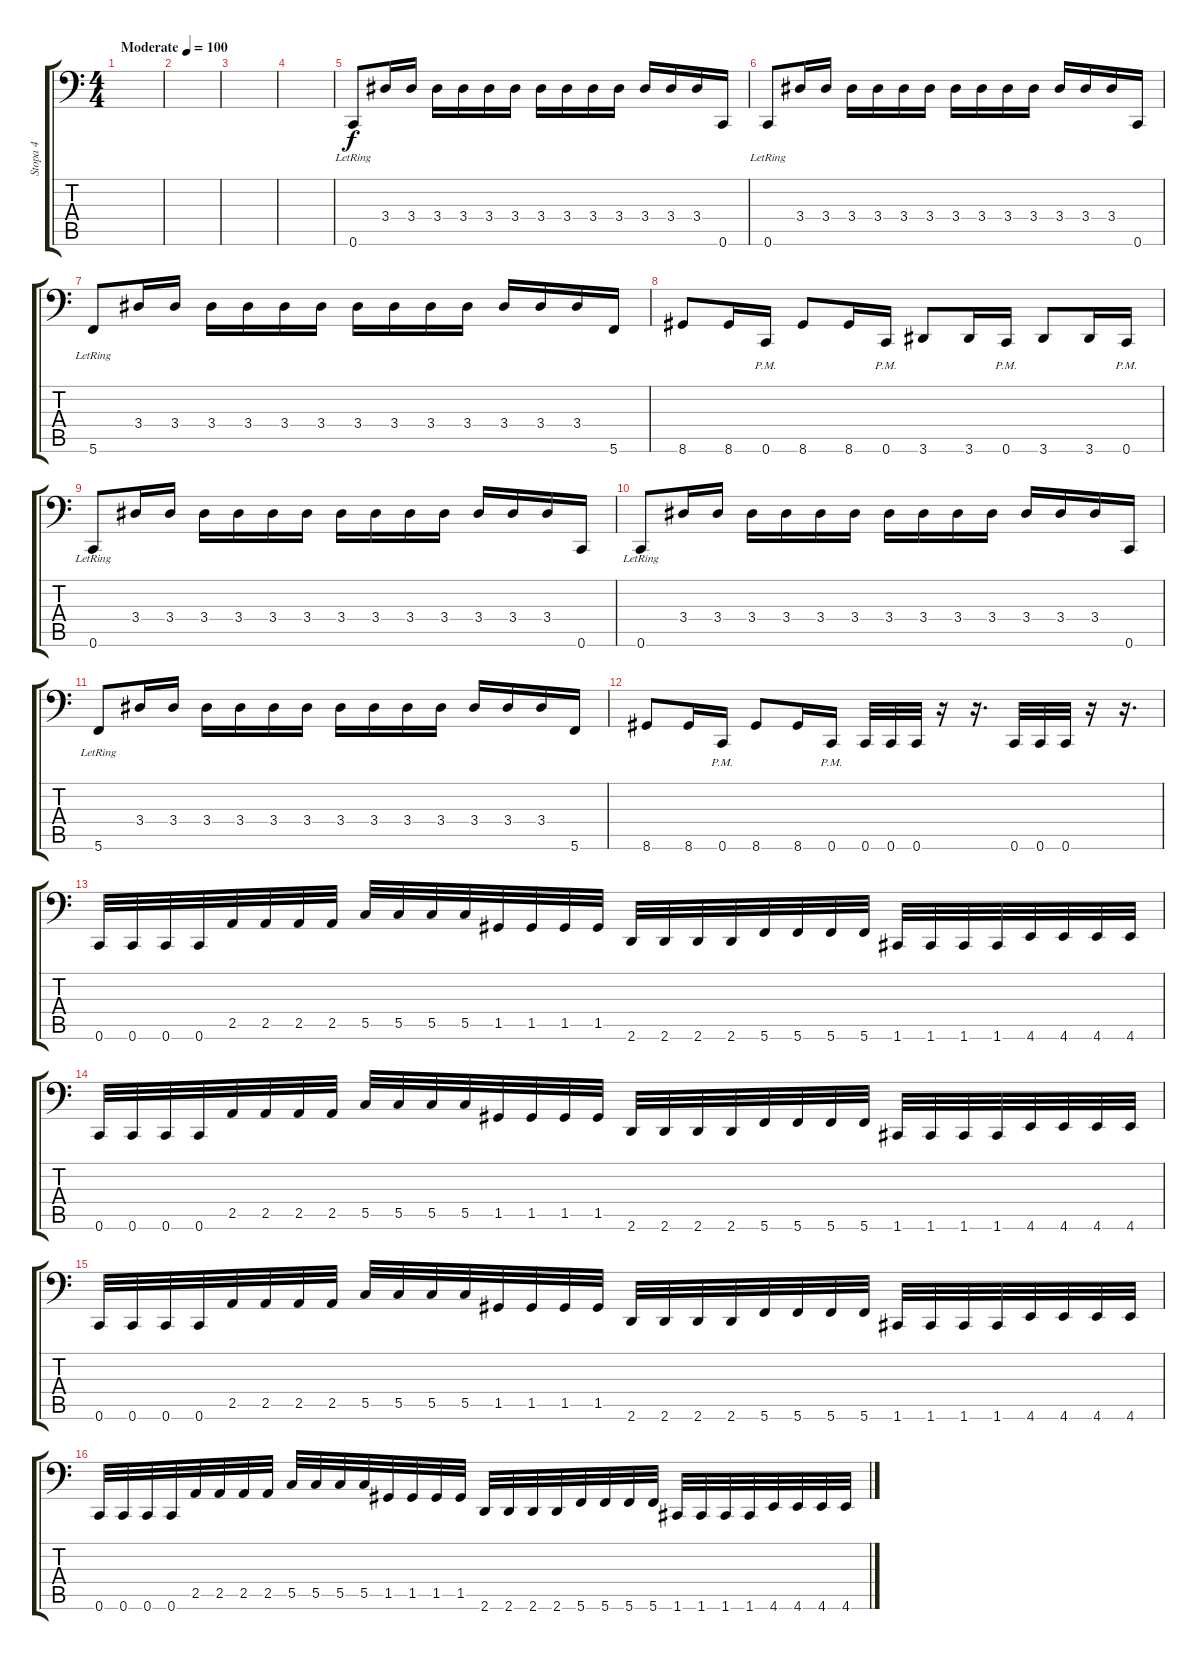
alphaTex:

\track ("Stopa 4" "Stopa 4") {instrument electricbasspick}
\staff {score tabs}
\tuning (D3 A2 F2 C2 G1 C1) {hide}
\ts (4 4)
\tempo (100 "Moderate")
\clef f4
\ks c
|
|
|
|
0.6{lr}.8 3.4.16 3.4.16 3.4.16 3.4.16 3.4.16 3.4.16 3.4.16 3.4.16 3.4.16 3.4.16 3.4.16 3.4.16 3.4.16 0.6.16 |
0.6{lr}.8 3.4.16 3.4.16 3.4.16 3.4.16 3.4.16 3.4.16 3.4.16 3.4.16 3.4.16 3.4.16 3.4.16 3.4.16 3.4.16 0.6.16 |
5.6{lr}.8 3.4.16 3.4.16 3.4.16 3.4.16 3.4.16 3.4.16 3.4.16 3.4.16 3.4.16 3.4.16 3.4.16 3.4.16 3.4.16 5.6.16 |
8.6.8 8.6.16 0.6{pm}.16 8.6.8 8.6.16 0.6{pm}.16 3.6.8 3.6.16 0.6{pm}.16 3.6.8 3.6.16 0.6{pm}.16 |
0.6{lr}.8 3.4.16 3.4.16 3.4.16 3.4.16 3.4.16 3.4.16 3.4.16 3.4.16 3.4.16 3.4.16 3.4.16 3.4.16 3.4.16 0.6.16 |
0.6{lr}.8 3.4.16 3.4.16 3.4.16 3.4.16 3.4.16 3.4.16 3.4.16 3.4.16 3.4.16 3.4.16 3.4.16 3.4.16 3.4.16 0.6.16 |
5.6{lr}.8 3.4.16 3.4.16 3.4.16 3.4.16 3.4.16 3.4.16 3.4.16 3.4.16 3.4.16 3.4.16 3.4.16 3.4.16 3.4.16 5.6.16 |
8.6.8 8.6.16 0.6{pm}.16 8.6.8 8.6.16 0.6{pm}.16 0.6.32 0.6.32 0.6.32 r.16 r.16{d} 0.6.32 0.6.32 0.6.32 r.16 r.16{d} |
0.6.32 0.6.32 0.6.32 0.6.32 2.5.32 2.5.32 2.5.32 2.5.32 5.5.32 5.5.32 5.5.32 5.5.32 1.5.32 1.5.32 1.5.32 1.5.32 2.6.32 2.6.32 2.6.32 2.6.32 5.6.32 5.6.32 5.6.32 5.6.32 1.6.32 1.6.32 1.6.32 1.6.32 4.6.32 4.6.32 4.6.32 4.6.32 |
0.6.32 0.6.32 0.6.32 0.6.32 2.5.32 2.5.32 2.5.32 2.5.32 5.5.32 5.5.32 5.5.32 5.5.32 1.5.32 1.5.32 1.5.32 1.5.32 2.6.32 2.6.32 2.6.32 2.6.32 5.6.32 5.6.32 5.6.32 5.6.32 1.6.32 1.6.32 1.6.32 1.6.32 4.6.32 4.6.32 4.6.32 4.6.32 |
0.6.32 0.6.32 0.6.32 0.6.32 2.5.32 2.5.32 2.5.32 2.5.32 5.5.32 5.5.32 5.5.32 5.5.32 1.5.32 1.5.32 1.5.32 1.5.32 2.6.32 2.6.32 2.6.32 2.6.32 5.6.32 5.6.32 5.6.32 5.6.32 1.6.32 1.6.32 1.6.32 1.6.32 4.6.32 4.6.32 4.6.32 4.6.32 |
0.6.32 0.6.32 0.6.32 0.6.32 2.5.32 2.5.32 2.5.32 2.5.32 5.5.32 5.5.32 5.5.32 5.5.32 1.5.32 1.5.32 1.5.32 1.5.32 2.6.32 2.6.32 2.6.32 2.6.32 5.6.32 5.6.32 5.6.32 5.6.32 1.6.32 1.6.32 1.6.32 1.6.32 4.6.32 4.6.32 4.6.32 4.6.32
